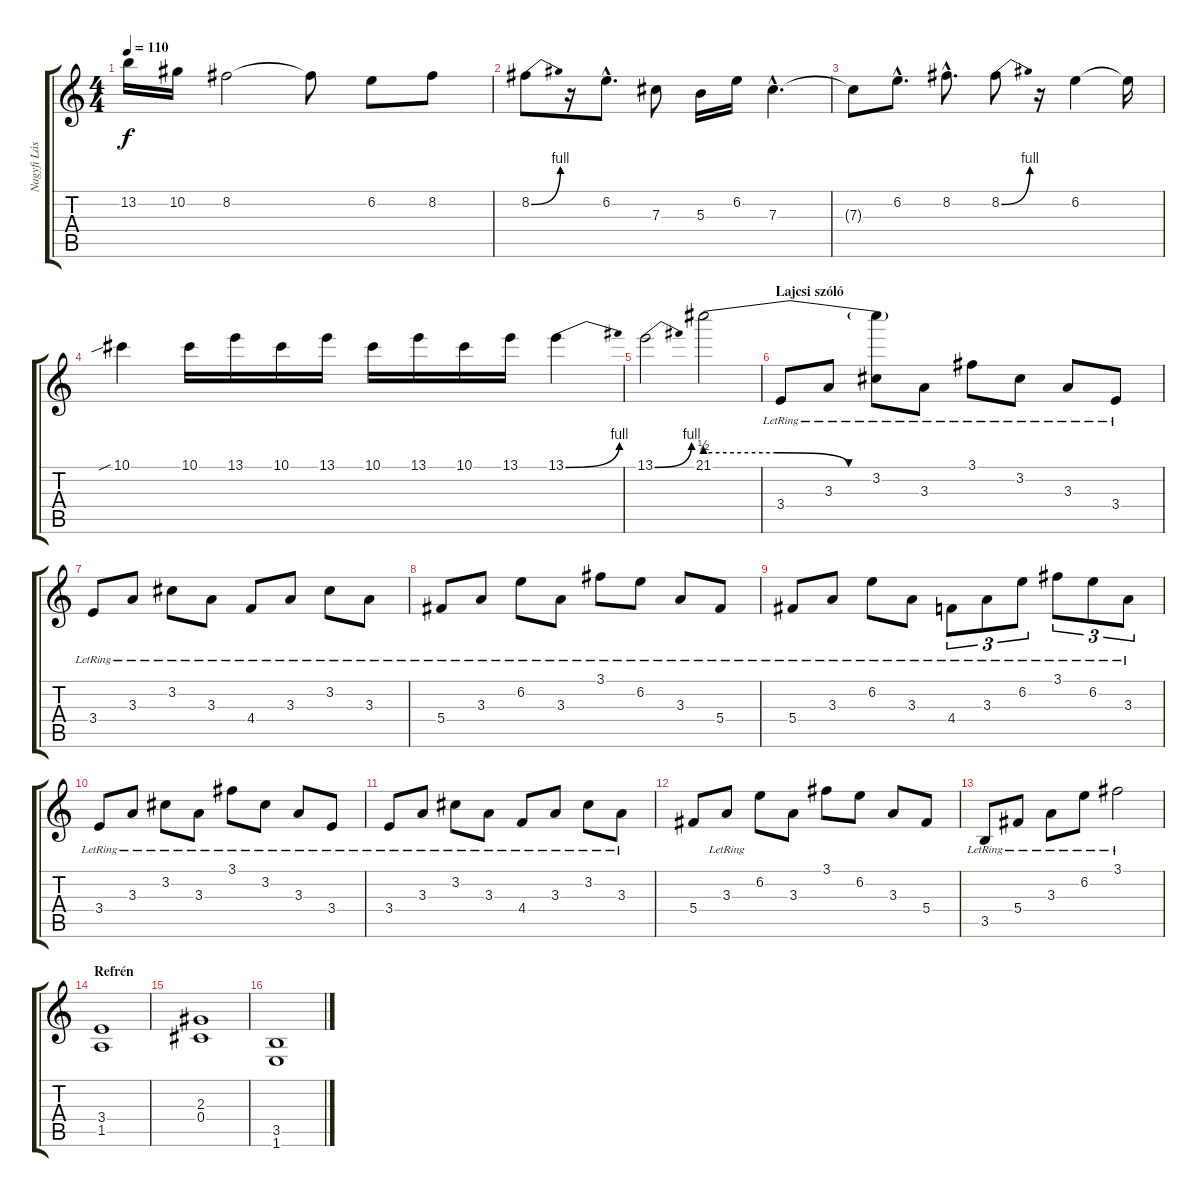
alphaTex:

\track ("Nagyfi László (gitár)" "Nagyfi Lás") {instrument distortionguitar}
\staff {score tabs}
\tuning (Eb4 Bb3 Gb3 Db3 Ab2 Eb2) {hide}
\ts (4 4)
\tempo 110
\clef g2
\ks c
13.2.16{dy f} 10.2.16 8.2.2 8.2{t}.8 6.2.8 8.2.8 |
8.2{be (bend 0 0 60 4)}.8 r.16 6.2{hac}.8{d} 7.3.8 5.3.16 6.2.16 7.3{hac}.4{d} |
7.3{t}.8 6.2{hac}.8{d} 8.2{hac}.8{d} 8.2{be (bend 0 0 60 4)}.8 r.16 6.2.4 6.2{t}.16 |
10.1{sib}.4 10.1.16 13.1.16 10.1.16 13.1.16 10.1.16 13.1.16 10.1.16 13.1.16 13.1{be (bend 0 0 60 4)}.4 |
13.1{be (bend 0 0 60 4)}.2 21.1{be (custom 0 2 20 2 40 0 60 0)}.2 |
\section ("" "Lajcsi szóló")
3.4{lr}.8{instrument electricguitarclean} 3.3{lr}.8 (21.1{t} 3.2{lr}).8 3.3{lr}.8 3.1{lr}.8 3.2{lr}.8 3.3{lr}.8 3.4{lr}.8 |
3.4{lr}.8 3.3{lr}.8 3.2{lr}.8 3.3{lr}.8 4.4{lr}.8 3.3{lr}.8 3.2{lr}.8 3.3{lr}.8 |
5.4{lr}.8 3.3{lr}.8 6.2{lr}.8 3.3{lr}.8 3.1{lr}.8 6.2{lr}.8 3.3{lr}.8 5.4{lr}.8 |
5.4{lr}.8 3.3{lr}.8 6.2{lr}.8 3.3{lr}.8 4.4{lr}.8{tu (3 2)} 3.3{lr}.8{tu (3 2)} 6.2{lr}.8{tu (3 2)} 3.1{lr}.8{tu (3 2)} 6.2{lr}.8{tu (3 2)} 3.3{lr}.8{tu (3 2)} |
3.4{lr}.8 3.3{lr}.8 3.2{lr}.8 3.3{lr}.8 3.1{lr}.8 3.2{lr}.8 3.3{lr}.8 3.4{lr}.8 |
3.4{lr}.8 3.3{lr}.8 3.2{lr}.8 3.3{lr}.8 4.4{lr}.8 3.3{lr}.8 3.2{lr}.8 3.3{lr}.8 |
5.4.8 3.3{lr}.8 6.2.8 3.3.8 3.1.8 6.2.8 3.3.8 5.4.8 |
3.5{lr}.8 5.4{lr}.8 3.3{lr}.8 6.2{lr}.8 3.1{lr}.2{instrument distortionguitar} |
\section ("" "Refrén")
(3.4 1.5).1 |
(2.3 0.4).1 |
(3.5 1.6).1
